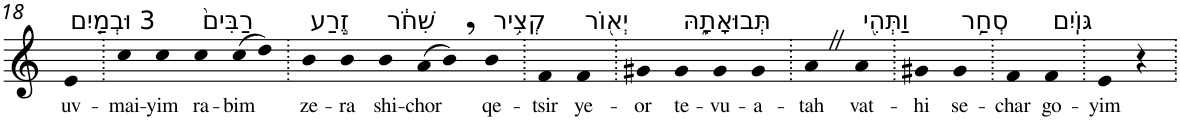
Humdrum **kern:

**kern	**text
*part1	*part1
*staff1	*staff1
*I"Piano	*
*I'Pno	*
!!LO:PB:g=z
*clefG2	*
*k[]	*
=18	=18
!LO:TX:a:t=3 וּבְמַ֤יִם	!
!	!LO:LY:b
4e	uv-
=19.	=19.
!	!LO:LY:b
4cc	-mai-
!	!LO:LY:b
4cc	-yim
!LO:TX:a:t=רַבִּים֙	!
!	!LO:LY:b
4cc	ra-
!	!LO:LY:b
(8cc	-bim
8dd)	.
=20.	=20.
!LO:TX:a:t=זֶ֣רַע	!
!	!LO:LY:b
4b	ze-
!	!LO:LY:b
4b	-ra
!LO:TX:a:t=שִׁחֹ֔ר	!
!	!LO:LY:b
4b	shi-
!	!LO:LY:b
(8a	-chor
8b,)	.
!LO:TX:a:t=קְצִ֥יר	!
!	!LO:LY:b
4b	qe-
=21.	=21.
!	!LO:LY:b
4f	-tsir
!LO:TX:a:t=יְא֖וֹר	!
!	!LO:LY:b
4f	ye-
=22.	=22.
!	!LO:LY:b
4g#X	-or
!LO:TX:a:t=תְּבוּאָתָ֑הּ	!
!	!LO:LY:b
4g#	te-
!	!LO:LY:b
4g#	-vu-
!	!LO:LY:b
4g#	-a-
=23.	=23.
!	!LO:LY:b
4aZ	-tah
!LO:TX:a:t=וַתְּהִ֖י	!
!	!LO:LY:b
4a	vat-
=24.	=24.
!	!LO:LY:b
4g#X	-hi
!LO:TX:a:t=סְחַ֥ר	!
!	!LO:LY:b
4g#	se-
=25.	=25.
!	!LO:LY:b
4f	-char
!LO:TX:a:t=גּוֹיִֽם	!
!	!LO:LY:b
4f	go-
=26.	=26.
!	!LO:LY:b
4e	-yim
4r	.
=.	=.
*-	*-
